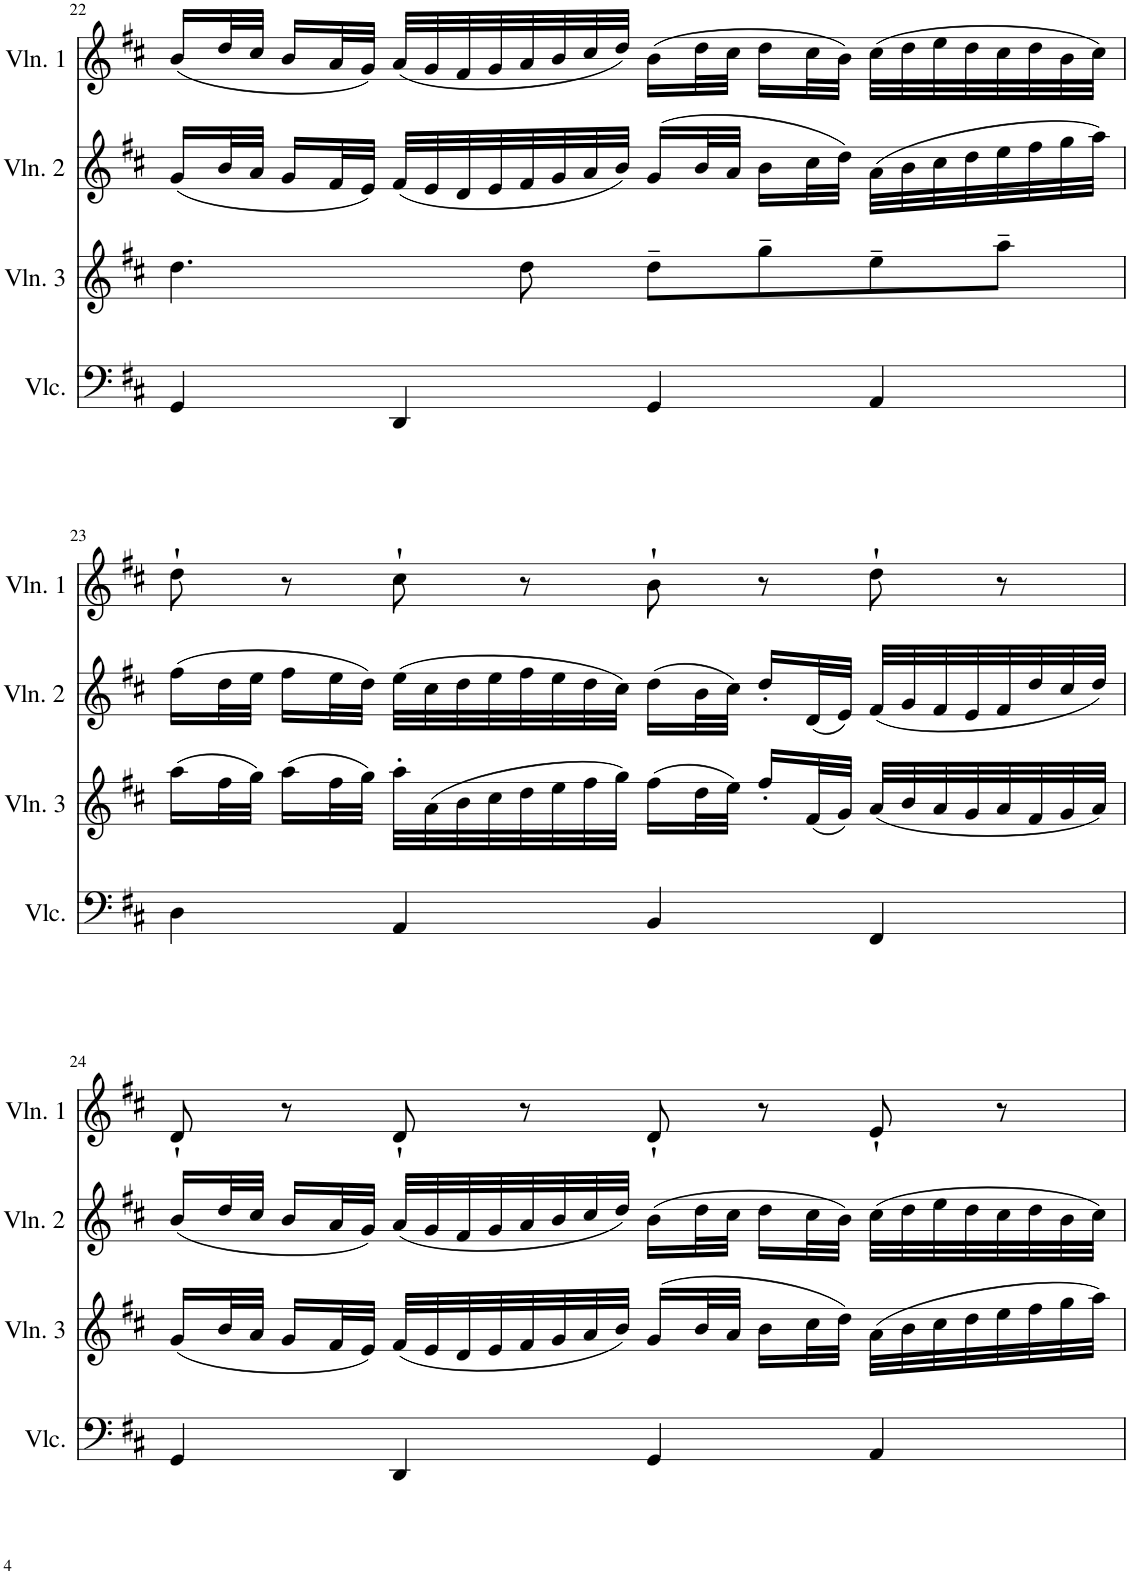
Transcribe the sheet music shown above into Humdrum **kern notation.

**kern	**kern	**kern	**kern
*part4	*part3	*part2	*part1
*staff4	*staff3	*staff2	*staff1
*I"Violoncello	*I"Violin 3	*I"Violin 2	*I"Violin 1
*I'Vlc.	*I'Vln. 3	*I'Vln. 2	*I'Vln. 1
!!LO:PB:g=z
*clefF4	*clefG2	*clefG2	*clefG2
*k[f#c#]	*k[f#c#]	*k[f#c#]	*k[f#c#]
*M4/4	*M4/4	*M4/4	*M4/4
=22	=22	=22	=22
4GG/	4.dd\	(16g/LL	(16b/LL
.	.	32b/L	32dd/L
.	.	32a/JJJ	32cc#/JJJ
.	.	16g/LL	16b/LL
.	.	32f#/L	32a/L
.	.	32e/JJJ)	32g/JJJ)
4DD/	.	(32f#/LLL	(32a/LLL
.	.	32e/	32g/
.	.	32d/	32f#/
.	.	32e/	32g/
.	8dd\	32f#/	32a/
.	.	32g/	32b/
.	.	32a/	32cc#/
.	.	32b/JJJ)	32dd/JJJ)
4GG/	8dd~\L	(16g/LL	(16b\LL
.	.	32b/L	32dd\L
.	.	32a/JJJ	32cc#\JJJ
.	8gg~\	16b\LL	16dd\LL
.	.	32cc#\L	32cc#\L
.	.	32dd\JJJ)	32b\JJJ)
4AA/	8ee~\	(32a\LLL	(32cc#\LLL
.	.	32b\	32dd\
.	.	32cc#\	32ee\
.	.	32dd\	32dd\
.	8aa~\J	32ee\	32cc#\
.	.	32ff#\	32dd\
.	.	32gg\	32b\
.	.	32aa\JJJ)	32cc#\JJJ)
!!LO:LB:g=z
=23	=23	=23	=23
4D\	(16aa\LL	(16ff#\LL	8dd`\
.	32ff#\L	32dd\L	.
.	32gg\JJJ)	32ee\JJJ	.
.	(16aa\LL	16ff#\LL	8r
.	32ff#\L	32ee\L	.
.	32gg\JJJ)	32dd\JJJ)	.
4AA/	32aa'\LLL	(32ee\LLL	8cc#`\
.	(32a\	32cc#\	.
.	32b\	32dd\	.
.	32cc#\	32ee\	.
.	32dd\	32ff#\	8r
.	32ee\	32ee\	.
.	32ff#\	32dd\	.
.	32gg\JJJ)	32cc#\JJJ)	.
4BB/	(16ff#\LL	(16dd\LL	8b`\
.	32dd\L	32b\L	.
.	32ee\JJJ)	32cc#\JJJ)	.
.	16ff#'/LL	16dd'/LL	8r
.	(32f#/L	(32d/L	.
.	32g/JJJ)	32e/JJJ)	.
4FF#/	(32a/LLL	(32f#/LLL	8dd`\
.	32b/	32g/	.
.	32a/	32f#/	.
.	32g/	32e/	.
.	32a/	32f#/	8r
.	32f#/	32dd/	.
.	32g/	32cc#/	.
.	32a/JJJ)	32dd/JJJ)	.
!!LO:LB:g=z
=24	=24	=24	=24
4GG/	(16g/LL	(16b/LL	8d`/
.	32b/L	32dd/L	.
.	32a/JJJ	32cc#/JJJ	.
.	16g/LL	16b/LL	8r
.	32f#/L	32a/L	.
.	32e/JJJ)	32g/JJJ)	.
4DD/	(32f#/LLL	(32a/LLL	8d`/
.	32e/	32g/	.
.	32d/	32f#/	.
.	32e/	32g/	.
.	32f#/	32a/	8r
.	32g/	32b/	.
.	32a/	32cc#/	.
.	32b/JJJ)	32dd/JJJ)	.
4GG/	(16g/LL	(16b\LL	8d`/
.	32b/L	32dd\L	.
.	32a/JJJ	32cc#\JJJ	.
.	16b\LL	16dd\LL	8r
.	32cc#\L	32cc#\L	.
.	32dd\JJJ)	32b\JJJ)	.
4AA/	(32a\LLL	(32cc#\LLL	8e`/
.	32b\	32dd\	.
.	32cc#\	32ee\	.
.	32dd\	32dd\	.
.	32ee\	32cc#\	8r
.	32ff#\	32dd\	.
.	32gg\	32b\	.
.	32aa\JJJ)	32cc#\JJJ)	.
=	=	=	=
*-	*-	*-	*-
